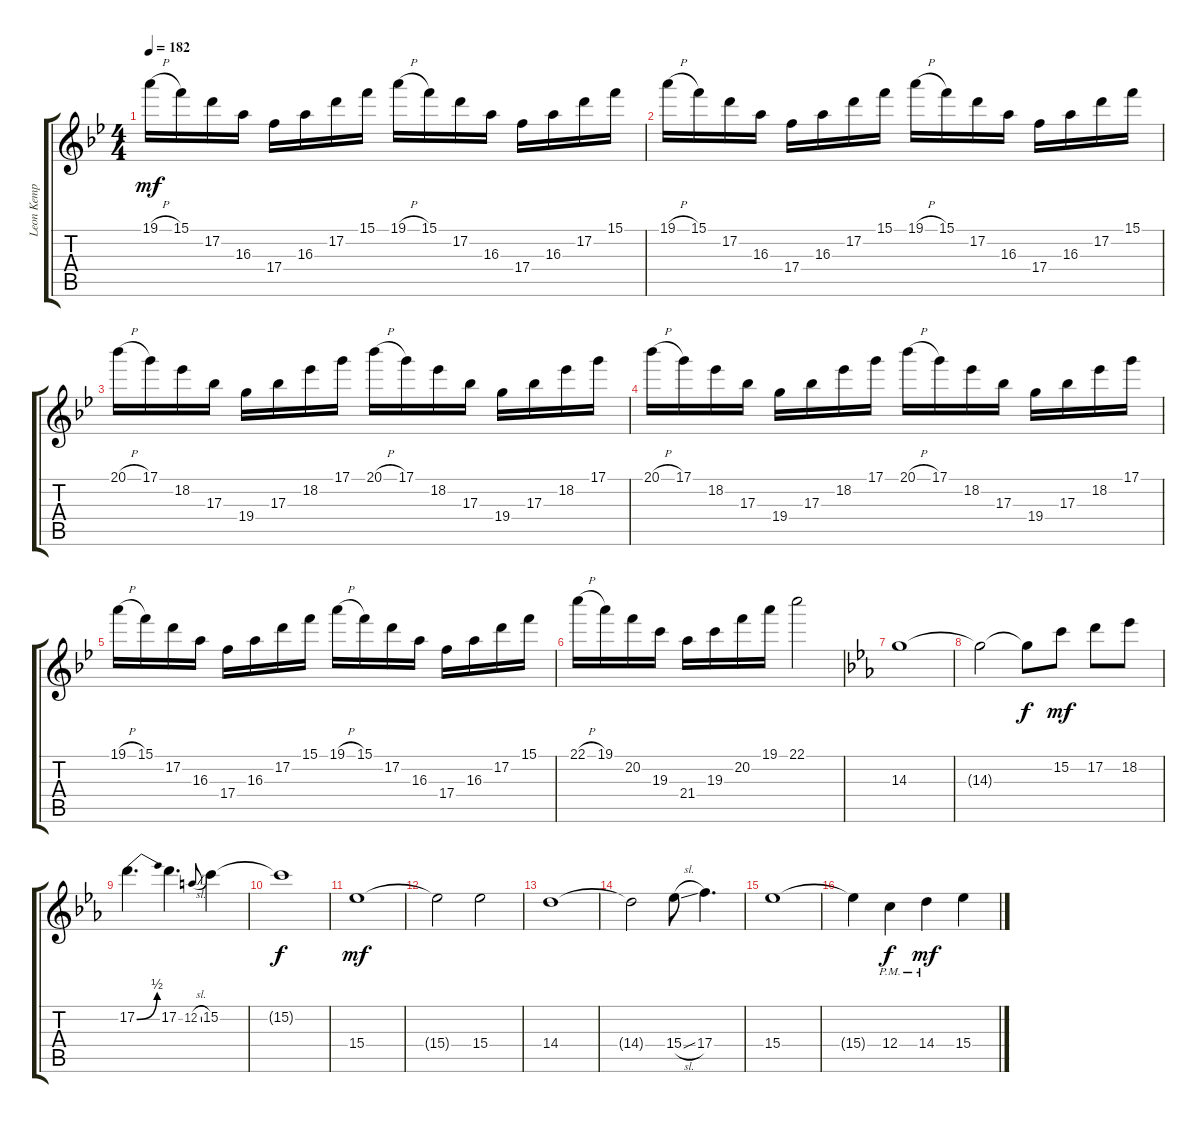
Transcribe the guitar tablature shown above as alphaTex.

\track ("Leon Kemp" "Leon Kemp") {instrument distortionguitar}
\staff {score tabs}
\tuning (D4 A3 F3 C3 G2 C2) {hide}
\ts (4 4)
\tempo 182
\clef g2
\ks bb
19.1{h}.16{dy mf} 15.1.16 17.2.16 16.3.16 17.4.16 16.3.16 17.2.16 15.1.16 19.1{h}.16 15.1.16 17.2.16 16.3.16 17.4.16 16.3.16 17.2.16 15.1.16 |
19.1{h}.16 15.1.16 17.2.16 16.3.16 17.4.16 16.3.16 17.2.16 15.1.16 19.1{h}.16 15.1.16 17.2.16 16.3.16 17.4.16 16.3.16 17.2.16 15.1.16 |
20.1{h}.16 17.1.16 18.2.16 17.3.16 19.4.16 17.3.16 18.2.16 17.1.16 20.1{h}.16 17.1.16 18.2.16 17.3.16 19.4.16 17.3.16 18.2.16 17.1.16 |
20.1{h}.16 17.1.16 18.2.16 17.3.16 19.4.16 17.3.16 18.2.16 17.1.16 20.1{h}.16 17.1.16 18.2.16 17.3.16 19.4.16 17.3.16 18.2.16 17.1.16 |
19.1{h}.16 15.1.16 17.2.16 16.3.16 17.4.16 16.3.16 17.2.16 15.1.16 19.1{h}.16 15.1.16 17.2.16 16.3.16 17.4.16 16.3.16 17.2.16 15.1.16 |
22.1{h}.16 19.1.16 20.2.16 19.3.16 21.4.16 19.3.16 20.2.16 19.1.16 22.1.2 |
\ks eb
14.3.1 |
14.3{t}.2 14.3{t}.8{dy f} 15.2.8{dy mf} 17.2.8 18.2.8 |
17.2{be (bend 0 0 60 2)}.4{d} 17.2.4{d} 12.2{sl}.8{gr onbeat} 15.2.4 |
15.2{t}.1{dy f} |
15.4.1{dy mf volume 15 balance 13} |
15.4{t}.2 15.4.2 |
14.4.1 |
14.4{t}.2 15.4{sl}.8 17.4.4{d} |
15.4.1 |
15.4{t}.4 12.4{pm}.4{dy f} 14.4{pm}.4{dy mf} 15.4.4
